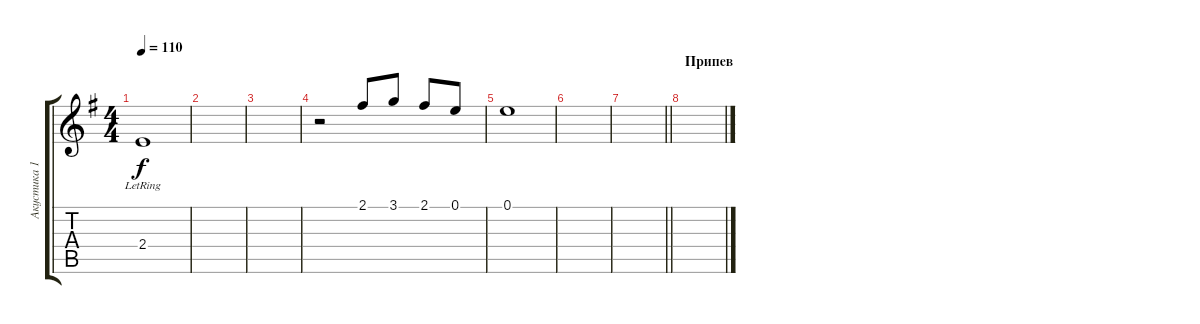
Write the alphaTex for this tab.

\track ("Акустика 1" "Акустика 1") {instrument acousticguitarsteel}
\staff {score tabs}
\tuning (E4 B3 G3 D3 A2 E2) {hide}
\ts (4 4)
\tempo 110
\clef g2
\ks eminor
2.4{lr}.1{dy f} |
|
|
r.2 2.1.8{beam Up} 3.1.8{beam Up} 2.1.8{beam Up} 0.1.8{beam Up} |
0.1.1 |
|
\barLineRight lightlight
|
\section ("" "Припев")
